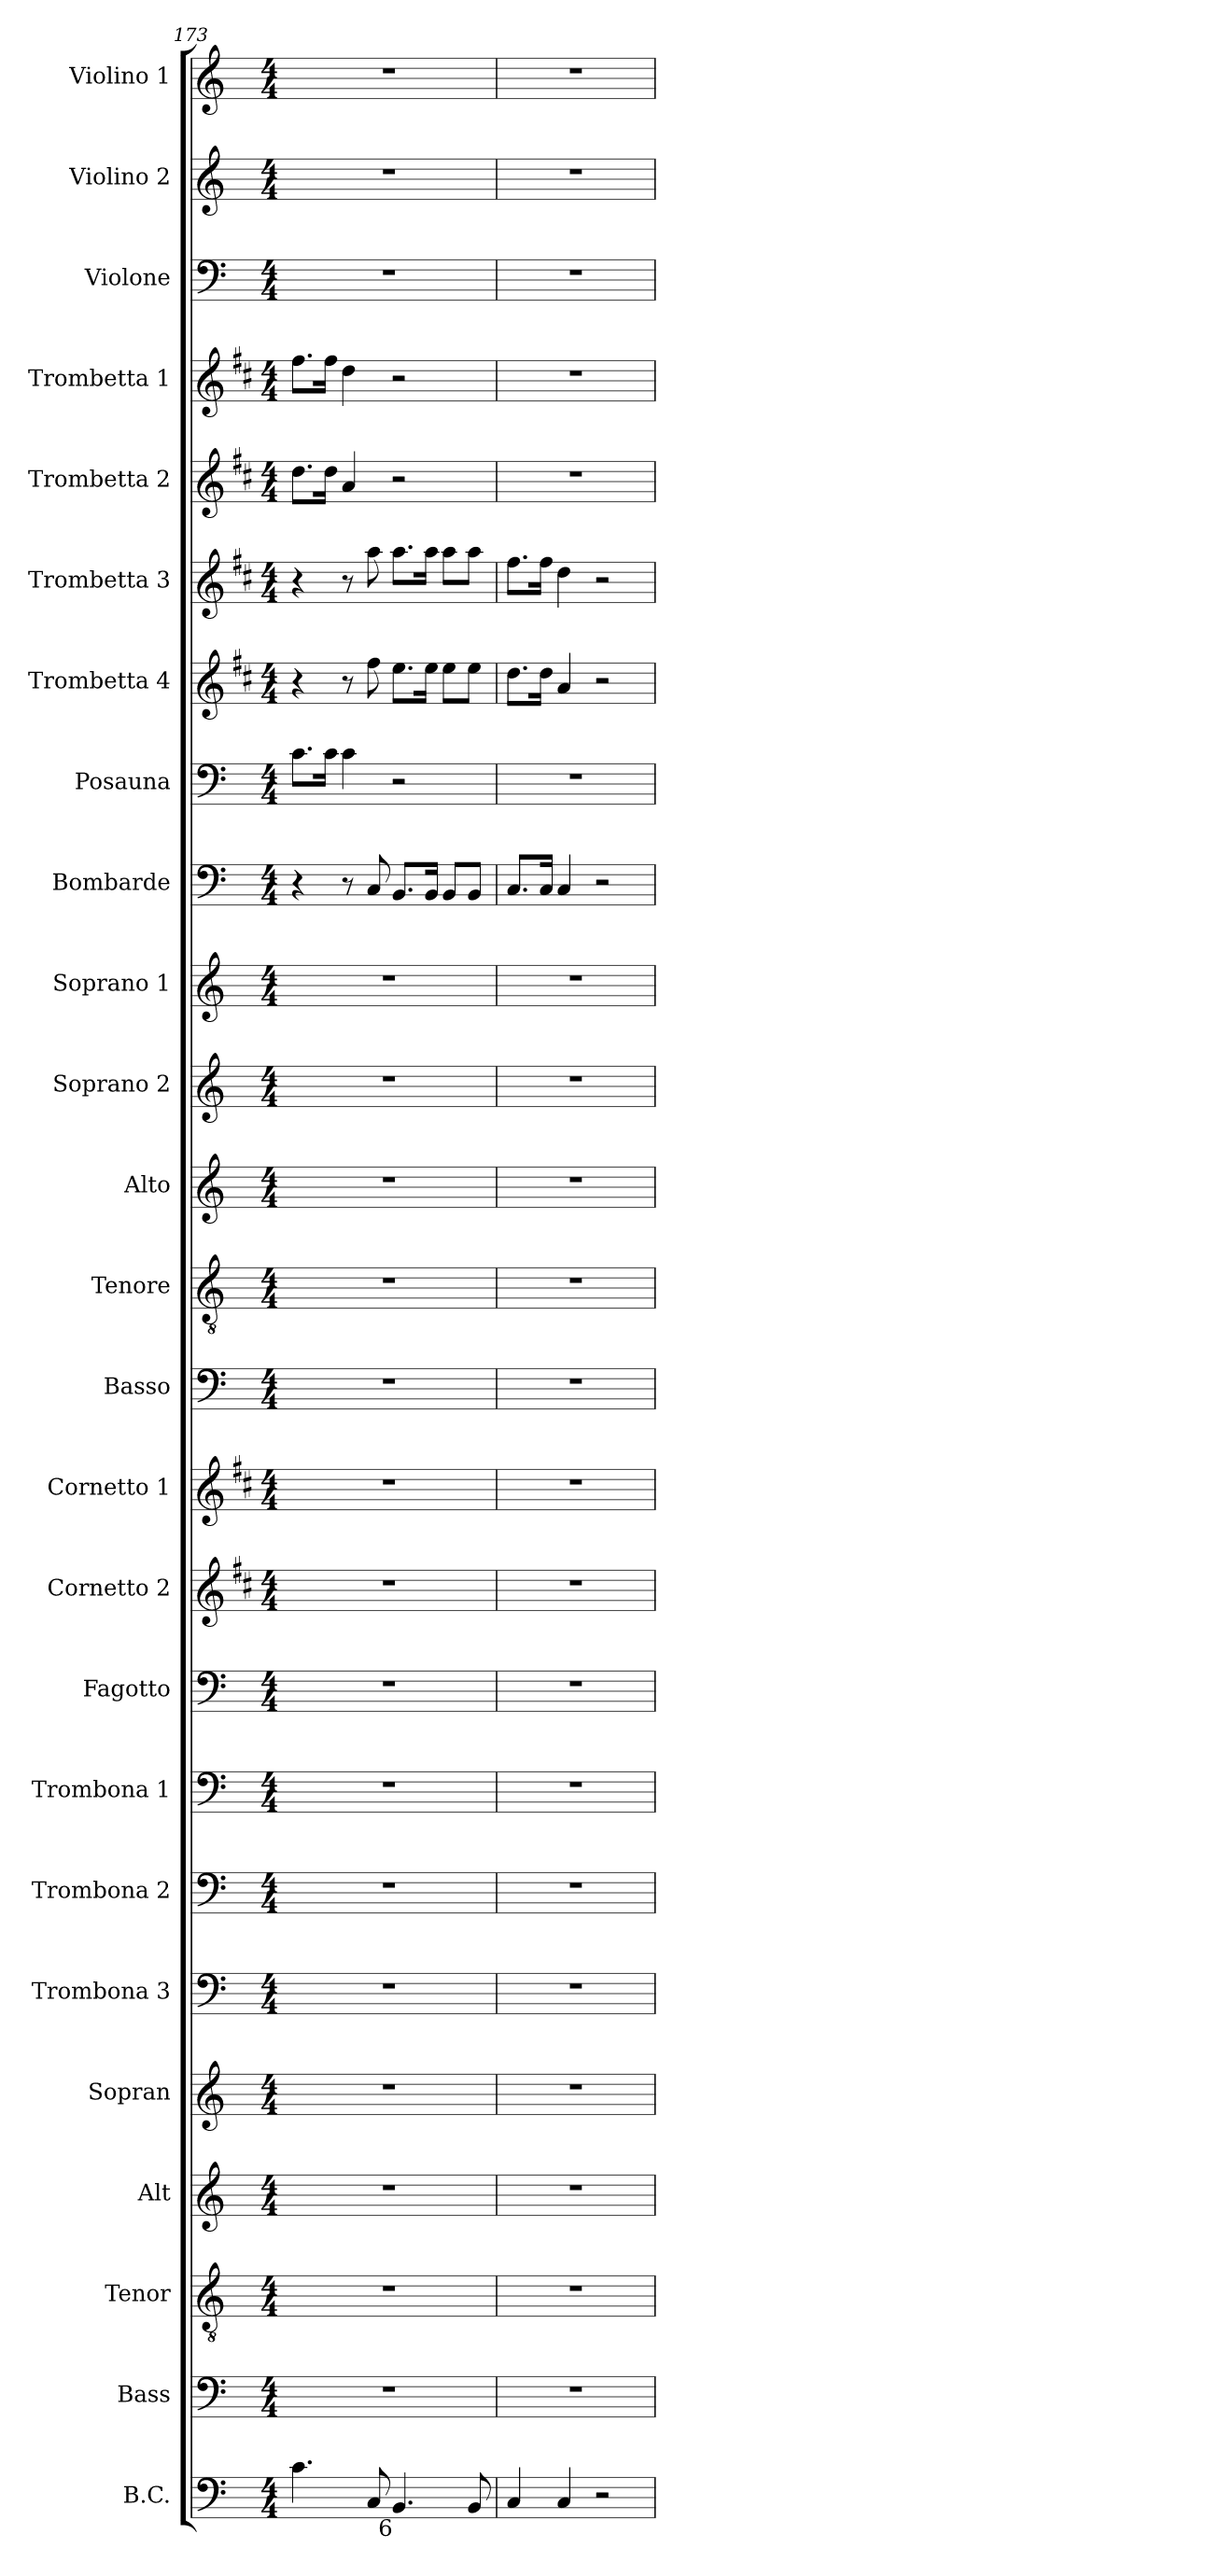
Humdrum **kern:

**kern	**kern	**kern	**kern	**kern	**kern	**kern	**kern	**kern	**kern	**kern	**kern	**kern	**kern	**kern	**kern	**kern	**kern	**kern	**kern	**kern	**kern	**kern	**kern	**kern
*part25	*part24	*part23	*part22	*part21	*part20	*part19	*part18	*part17	*part16	*part15	*part14	*part13	*part12	*part11	*part10	*part9	*part8	*part7	*part6	*part5	*part4	*part3	*part2	*part1
*staff25	*staff24	*staff23	*staff22	*staff21	*staff20	*staff19	*staff18	*staff17	*staff16	*staff15	*staff14	*staff13	*staff12	*staff11	*staff10	*staff9	*staff8	*staff7	*staff6	*staff5	*staff4	*staff3	*staff2	*staff1
*I"B.C.	*I"Bass	*I"Tenor	*I"Alt	*I"Sopran	*I"Trombona 3	*I"Trombona 2	*I"Trombona 1	*I"Fagotto	*I"Cornetto 2	*I"Cornetto 1	*I"Basso	*I"Tenore	*I"Alto	*I"Soprano 2	*I"Soprano 1	*I"Bombarde	*I"Posauna	*I"Trombetta 4	*I"Trombetta 3	*I"Trombetta 2	*I"Trombetta 1	*I"Violone	*I"Violino 2	*I"Violino 1
*I'B.C.	*I'B.	*I'T.	*I'A.	*I'S.	*I'Tbn. 2	*I'Tbn. 2	*I'Tbn. 1	*I'Fag.	*I'Cor. 2	*I'Cor. 1	*I'B.	*I'T.	*I'A.	*I'S.	*I'S.	*	*	*	*	*	*	*	*I'Vl. 2	*I'Vl. 1
*clefF4	*clefF4	*clefGv2	*clefG2	*clefG2	*clefF4	*clefF4	*clefF4	*clefF4	*clefG2	*clefG2	*clefF4	*clefGv2	*clefG2	*clefG2	*clefG2	*clefF4	*clefF4	*clefG2	*clefG2	*clefG2	*clefG2	*clefF4	*clefG2	*clefG2
*	*	*ITrd7c12	*	*	*	*	*	*	*ITrd1c2	*ITrd1c2	*	*ITrd7c12	*	*	*	*	*	*ITrd1c2	*ITrd1c2	*ITrd1c2	*ITrd1c2	*	*	*
*k[]	*k[]	*k[]	*k[]	*k[]	*k[]	*k[]	*k[]	*k[]	*k[]	*k[]	*k[]	*k[]	*k[]	*k[]	*k[]	*k[]	*k[]	*k[]	*k[]	*k[]	*k[]	*k[]	*k[]	*k[]
*C:	*C:	*C:	*C:	*C:	*C:	*C:	*C:	*C:	*C:	*C:	*C:	*C:	*C:	*C:	*C:	*C:	*C:	*C:	*C:	*C:	*C:	*C:	*C:	*C:
*M4/4	*M4/4	*M4/4	*M4/4	*M4/4	*M4/4	*M4/4	*M4/4	*M4/4	*M4/4	*M4/4	*M4/4	*M4/4	*M4/4	*M4/4	*M4/4	*M4/4	*M4/4	*M4/4	*M4/4	*M4/4	*M4/4	*M4/4	*M4/4	*M4/4
=173	=173	=173	=173	=173	=173	=173	=173	=173	=173	=173	=173	=173	=173	=173	=173	=173	=173	=173	=173	=173	=173	=173	=173	=173
4.ci\	1r	1r	1r	1r	1r	1r	1r	1r	1r	1r	1r	1r	1r	1r	1r	4r	8.ci\L	4r	4r	8.cci\L	8.eei\L	1r	1r	1r
.	.	.	.	.	.	.	.	.	.	.	.	.	.	.	.	.	16ci\Jk	.	.	16cci\Jk	16eei\Jk	.	.	.
.	.	.	.	.	.	.	.	.	.	.	.	.	.	.	.	8r	4ci\	8r	8r	4gi/	4cci\	.	.	.
8Ci/	.	.	.	.	.	.	.	.	.	.	.	.	.	.	.	8Ci/	.	8eei\	8ggi\	.	.	.	.	.
!LO:TX:b:rj:t=6	!	!	!	!	!	!	!	!	!	!	!	!	!	!	!	!	!	!	!	!	!	!	!	!
4.BBi/	.	.	.	.	.	.	.	.	.	.	.	.	.	.	.	8.BBi/L	2r	8.ddi\L	8.ggi\L	2r	2r	.	.	.
.	.	.	.	.	.	.	.	.	.	.	.	.	.	.	.	16BBi/Jk	.	16ddi\Jk	16ggi\Jk	.	.	.	.	.
.	.	.	.	.	.	.	.	.	.	.	.	.	.	.	.	8BBi/L	.	8ddi\L	8ggi\L	.	.	.	.	.
8BBi/	.	.	.	.	.	.	.	.	.	.	.	.	.	.	.	8BBi/J	.	8ddi\J	8ggi\J	.	.	.	.	.
!!LO:PB:g=z
=174	=174	=174	=174	=174	=174	=174	=174	=174	=174	=174	=174	=174	=174	=174	=174	=174	=174	=174	=174	=174	=174	=174	=174	=174
4Ci/	1r	1r	1r	1r	1r	1r	1r	1r	1r	1r	1r	1r	1r	1r	1r	8.Ci/L	1r	8.cci\L	8.eei\L	1r	1r	1r	1r	1r
.	.	.	.	.	.	.	.	.	.	.	.	.	.	.	.	16Ci/Jk	.	16cci\Jk	16eei\Jk	.	.	.	.	.
4Ci/	.	.	.	.	.	.	.	.	.	.	.	.	.	.	.	4Ci/	.	4gi/	4cci\	.	.	.	.	.
2r	.	.	.	.	.	.	.	.	.	.	.	.	.	.	.	2r	.	2r	2r	.	.	.	.	.
=	=	=	=	=	=	=	=	=	=	=	=	=	=	=	=	=	=	=	=	=	=	=	=	=
*-	*-	*-	*-	*-	*-	*-	*-	*-	*-	*-	*-	*-	*-	*-	*-	*-	*-	*-	*-	*-	*-	*-	*-	*-
